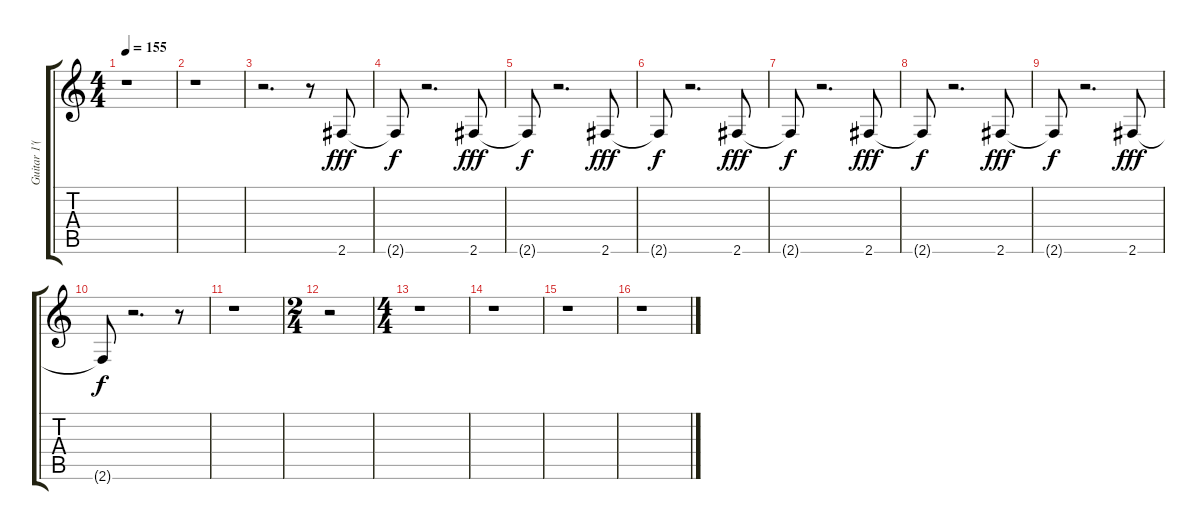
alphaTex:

\track ("Guitar 1'(EFX)" "Guitar 1'(") {instrument distortionguitar}
\staff {score tabs}
\tuning (E4 B3 G3 D3 A2 E2) {hide}
\ts (4 4)
\tempo 155
\clef g2
\ks c
r.1{dy fff instrument distortionguitar} |
r.1 |
r.2{d} r.8 2.6.8 |
2.6{t}.8{dy f} r.2{d} 2.6.8{dy fff} |
2.6{t}.8{dy f} r.2{d} 2.6.8{dy fff} |
2.6{t}.8{dy f} r.2{d} 2.6.8{dy fff} |
2.6{t}.8{dy f} r.2{d} 2.6.8{dy fff} |
2.6{t}.8{dy f} r.2{d} 2.6.8{dy fff} |
2.6{t}.8{dy f} r.2{d} 2.6.8{dy fff} |
2.6{t}.8{dy f} r.2{d} r.8 |
r.1 |
\ts (2 4)
r.2 |
\ts (4 4)
r.1 |
r.1 |
r.1 |
r.1
